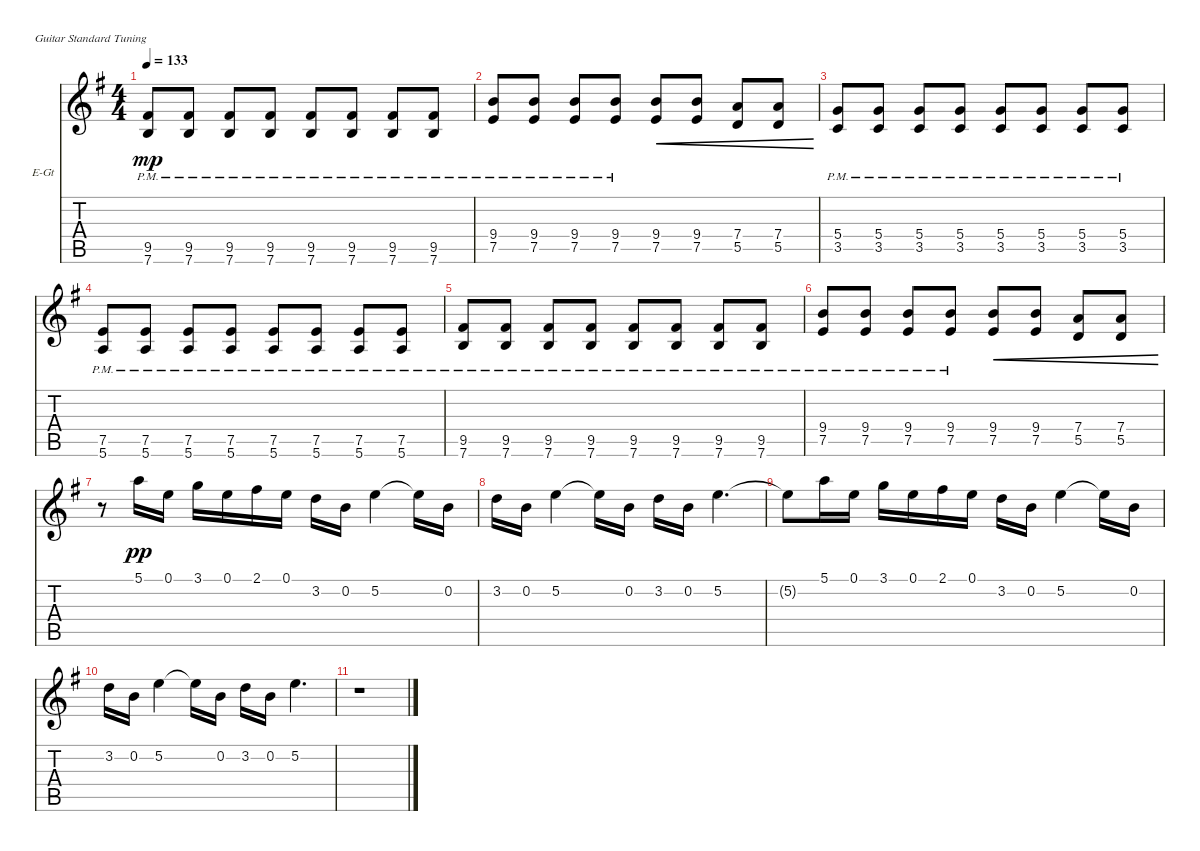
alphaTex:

\defaultSystemsLayout 4
\bracketExtendMode nobrackets
\firstSystemTrackNameOrientation horizontal
\otherSystemsTrackNameOrientation horizontal
\track ("дисторшн" "E-Gt") {instrument distortionguitar}
\staff {score tabs}
\tuning (E4 B3 G3 D3 A2 E2)
\ts (4 4)
\tempo 133
\clef g2
\ks eminor
(7.6{pm} 9.5{pm}).8{dy mp} (7.6{pm} 9.5{pm}).8 (7.6{pm} 9.5{pm}).8 (7.6{pm} 9.5{pm}).8 (7.6{pm} 9.5{pm}).8 (7.6{pm} 9.5{pm}).8 (7.6{pm} 9.5{pm}).8 (7.6{pm} 9.5{pm}).8 |
(7.5{pm} 9.4{pm}).8 (7.5{pm} 9.4{pm}).8 (7.5{pm} 9.4{pm}).8 (7.5{pm} 9.4{pm}).8 (7.5 9.4).8{cre} (7.5 9.4).8{cre} (5.5 7.4).8{cre} (5.5 7.4).8{cre} |
(3.5{pm} 5.4{pm}).8 (3.5{pm} 5.4{pm}).8 (3.5{pm} 5.4{pm}).8 (3.5{pm} 5.4{pm}).8 (3.5{pm} 5.4{pm}).8 (3.5{pm} 5.4{pm}).8 (3.5{pm} 5.4{pm}).8 (3.5{pm} 5.4{pm}).8 |
(5.6{pm} 7.5{pm}).8 (5.6{pm} 7.5{pm}).8 (5.6{pm} 7.5{pm}).8 (5.6{pm} 7.5{pm}).8 (5.6{pm} 7.5{pm}).8 (5.6{pm} 7.5{pm}).8 (5.6{pm} 7.5{pm}).8 (5.6{pm} 7.5{pm}).8 |
(7.6{pm} 9.5{pm}).8 (7.6{pm} 9.5{pm}).8 (7.6{pm} 9.5{pm}).8 (7.6{pm} 9.5{pm}).8 (7.6{pm} 9.5{pm}).8 (7.6{pm} 9.5{pm}).8 (7.6{pm} 9.5{pm}).8 (7.6{pm} 9.5{pm}).8 |
(7.5{pm} 9.4{pm}).8 (7.5{pm} 9.4{pm}).8 (7.5{pm} 9.4{pm}).8 (7.5{pm} 9.4{pm}).8 (7.5 9.4).8{cre} (7.5 9.4).8{cre} (5.5 7.4).8{cre} (5.5 7.4).8{cre} |
r.8 5.1.16{dy pp} 0.1.16 3.1.16 0.1.16 2.1.16 0.1.16 3.2.16 0.2.16 5.2.4 5.2{t}.16 0.2.16 |
3.2.16 0.2.16 5.2.4 5.2{t}.16 0.2.16 3.2.16 0.2.16 5.2.4{d} |
5.2{t}.8 5.1.16 0.1.16 3.1.16 0.1.16 2.1.16 0.1.16 3.2.16 0.2.16 5.2.4 5.2{t}.16 0.2.16 |
3.2.16 0.2.16 5.2.4 5.2{t}.16 0.2.16 3.2.16 0.2.16 5.2.4{d} |
r.1
